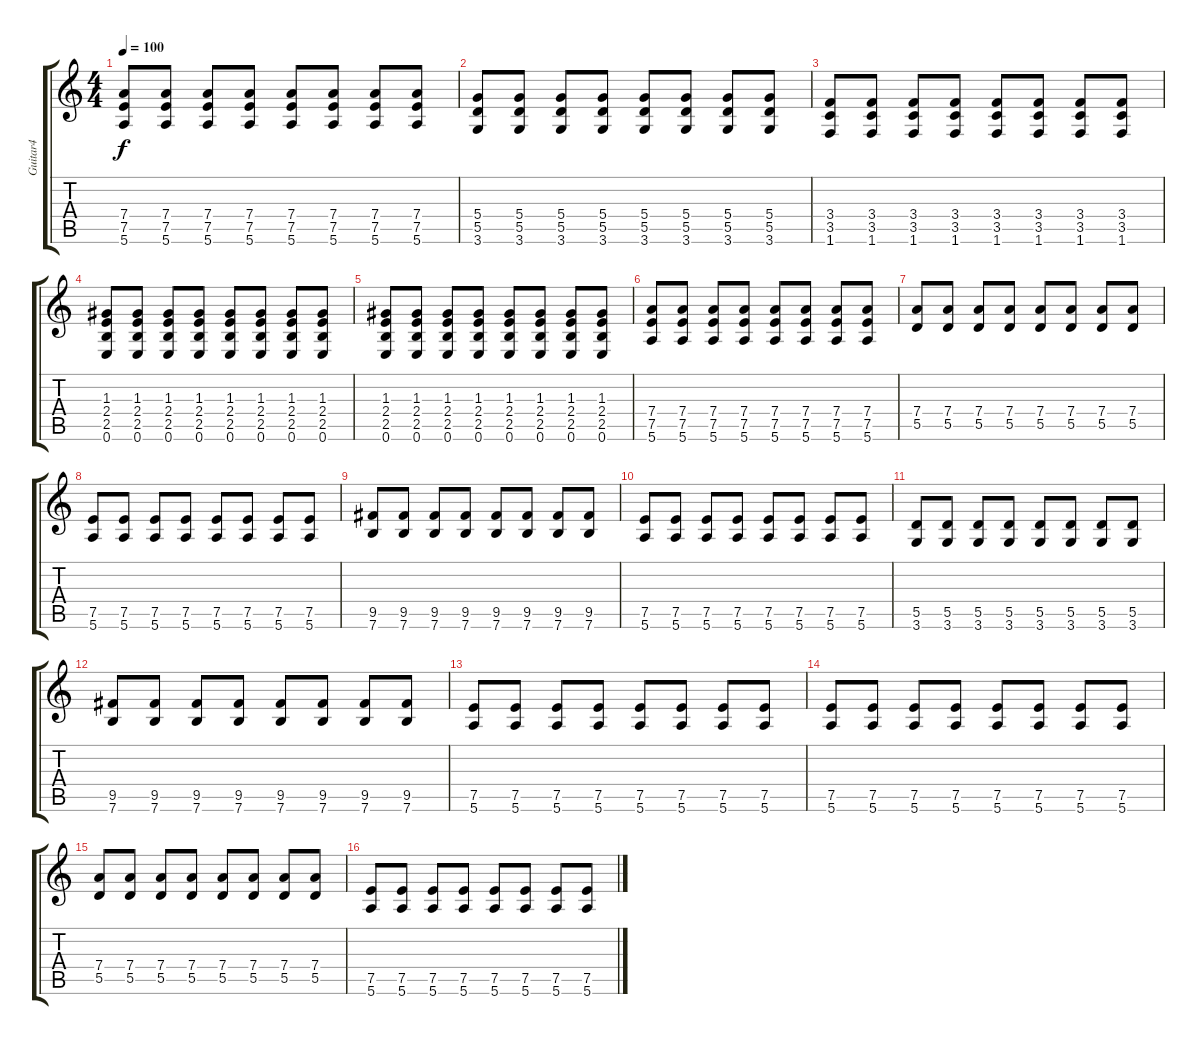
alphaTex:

\track ("Guitar4" "Guitar4") {instrument distortionguitar}
\staff {score tabs}
\tuning (E4 B3 G3 D3 A2 E2) {hide}
\ts (4 4)
\tempo 100
\clef g2
\ks c
(7.4 7.5 5.6).8{dy f} (7.4 7.5 5.6).8 (7.4 7.5 5.6).8 (7.4 7.5 5.6).8 (7.4 7.5 5.6).8 (7.4 7.5 5.6).8 (7.4 7.5 5.6).8 (7.4 7.5 5.6).8 |
(5.4 5.5 3.6).8 (5.4 5.5 3.6).8 (5.4 5.5 3.6).8 (5.4 5.5 3.6).8 (5.4 5.5 3.6).8 (5.4 5.5 3.6).8 (5.4 5.5 3.6).8 (5.4 5.5 3.6).8 |
(3.4 3.5 1.6).8 (3.4 3.5 1.6).8 (3.4 3.5 1.6).8 (3.4 3.5 1.6).8 (3.4 3.5 1.6).8 (3.4 3.5 1.6).8 (3.4 3.5 1.6).8 (3.4 3.5 1.6).8 |
(1.3 2.4 2.5 0.6).8 (1.3 2.4 2.5 0.6).8 (1.3 2.4 2.5 0.6).8 (1.3 2.4 2.5 0.6).8 (1.3 2.4 2.5 0.6).8 (1.3 2.4 2.5 0.6).8 (1.3 2.4 2.5 0.6).8 (1.3 2.4 2.5 0.6).8 |
(1.3 2.4 2.5 0.6).8 (1.3 2.4 2.5 0.6).8 (1.3 2.4 2.5 0.6).8 (1.3 2.4 2.5 0.6).8 (1.3 2.4 2.5 0.6).8 (1.3 2.4 2.5 0.6).8 (1.3 2.4 2.5 0.6).8 (1.3 2.4 2.5 0.6).8 |
(7.4 7.5 5.6).8 (7.4 7.5 5.6).8 (7.4 7.5 5.6).8 (7.4 7.5 5.6).8 (7.4 7.5 5.6).8 (7.4 7.5 5.6).8 (7.4 7.5 5.6).8 (7.4 7.5 5.6).8 |
(7.4 5.5).8 (7.4 5.5).8 (7.4 5.5).8 (7.4 5.5).8 (7.4 5.5).8 (7.4 5.5).8 (7.4 5.5).8 (7.4 5.5).8 |
(7.5 5.6).8 (7.5 5.6).8 (7.5 5.6).8 (7.5 5.6).8 (7.5 5.6).8 (7.5 5.6).8 (7.5 5.6).8 (7.5 5.6).8 |
(9.5 7.6).8 (9.5 7.6).8 (9.5 7.6).8 (9.5 7.6).8 (9.5 7.6).8 (9.5 7.6).8 (9.5 7.6).8 (9.5 7.6).8 |
(7.5 5.6).8 (7.5 5.6).8 (7.5 5.6).8 (7.5 5.6).8 (7.5 5.6).8 (7.5 5.6).8 (7.5 5.6).8 (7.5 5.6).8 |
(5.5 3.6).8 (5.5 3.6).8 (5.5 3.6).8 (5.5 3.6).8 (5.5 3.6).8 (5.5 3.6).8 (5.5 3.6).8 (5.5 3.6).8 |
(9.5 7.6).8 (9.5 7.6).8 (9.5 7.6).8 (9.5 7.6).8 (9.5 7.6).8 (9.5 7.6).8 (9.5 7.6).8 (9.5 7.6).8 |
(7.5 5.6).8 (7.5 5.6).8 (7.5 5.6).8 (7.5 5.6).8 (7.5 5.6).8 (7.5 5.6).8 (7.5 5.6).8 (7.5 5.6).8 |
(7.5 5.6).8 (7.5 5.6).8 (7.5 5.6).8 (7.5 5.6).8 (7.5 5.6).8 (7.5 5.6).8 (7.5 5.6).8 (7.5 5.6).8 |
(7.4 5.5).8 (7.4 5.5).8 (7.4 5.5).8 (7.4 5.5).8 (7.4 5.5).8 (7.4 5.5).8 (7.4 5.5).8 (7.4 5.5).8 |
(7.5 5.6).8 (7.5 5.6).8 (7.5 5.6).8 (7.5 5.6).8 (7.5 5.6).8 (7.5 5.6).8 (7.5 5.6).8 (7.5 5.6).8
